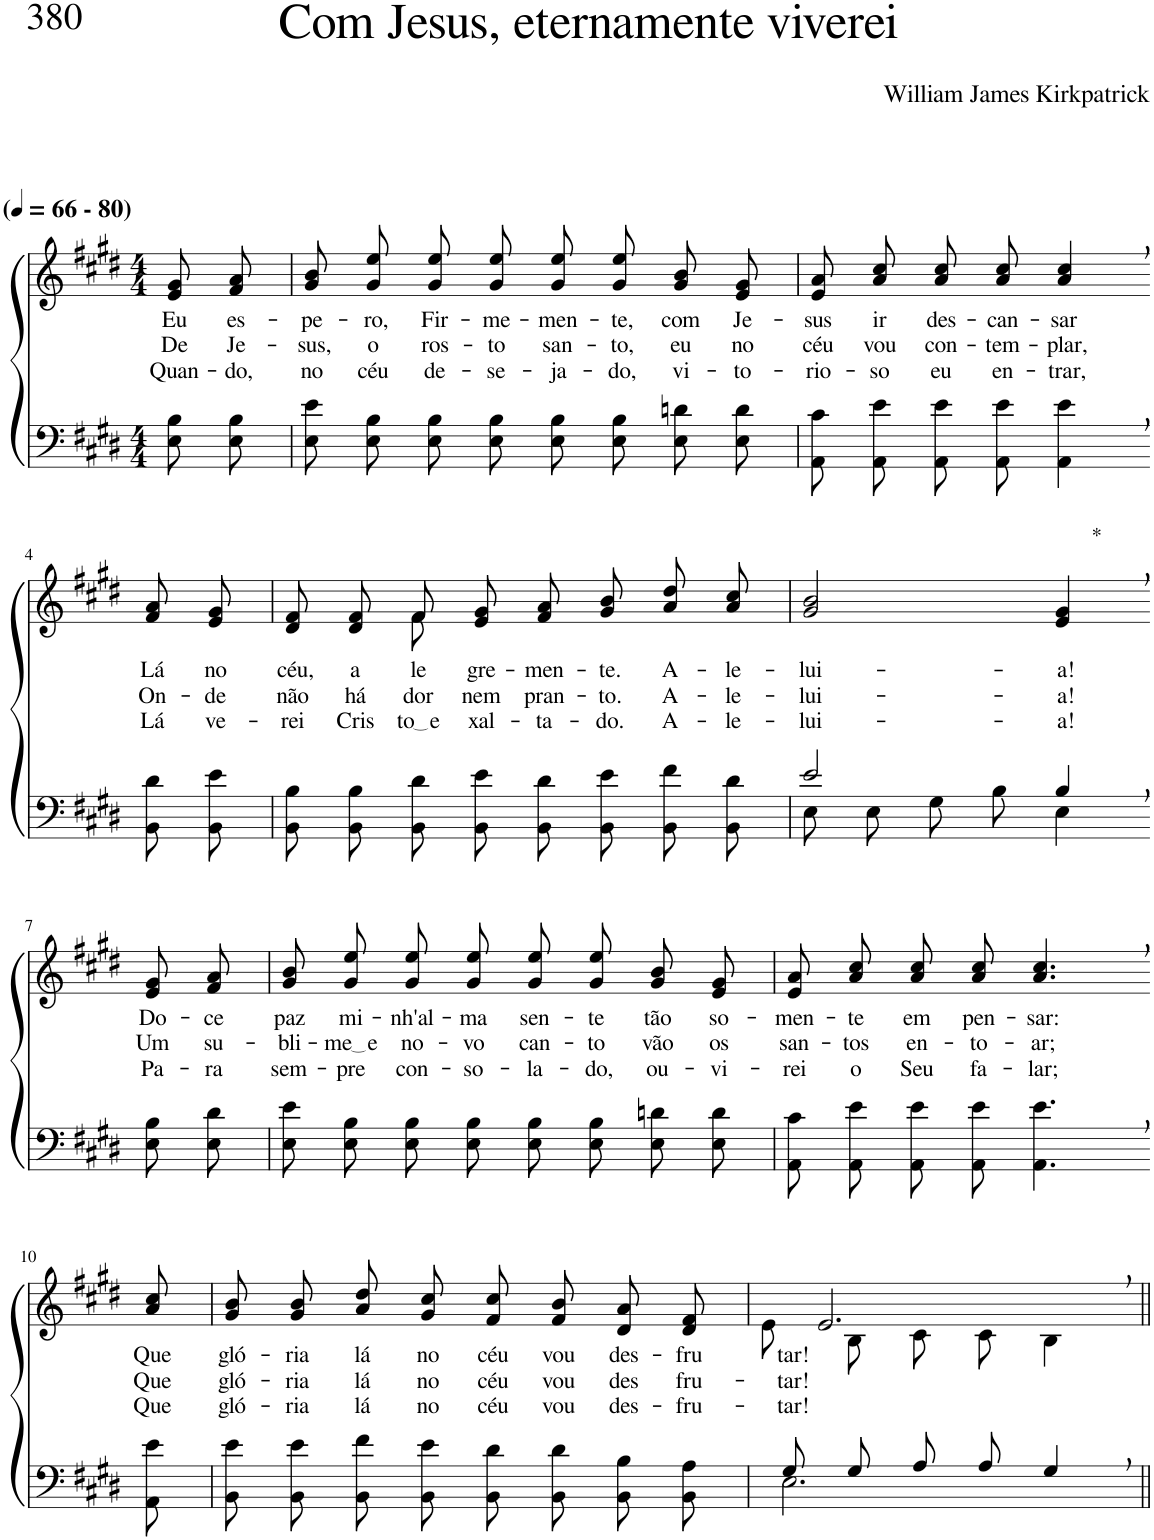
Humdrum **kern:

**kern	**kern	**text	**text	**text
*part2	*part1	*part1	*part1	*part1
*staff2	*staff1	*staff1	*staff1	*staff1
*I"Parte III e IV	*I"Parte I e II	*	*	*
*clefF4	*clefG2	*	*	*
*Trd1c2	*Trd1c2	*	*	*
*k[f#c#g#d#]	*k[f#c#g#d#]	*	*	*
*M4/4	*M4/4	*	*	*
*MM66	*MM66	*	*	*
=1	=1	=1	=1	=1
!	!LO:TX:a:B:t=(	!	!	!
!	!LO:TX:a:B:t=- 80)	!	!	!
!	!	!LO:LY:b	!LO:LY:b	!LO:LY:b
8E\ 8B\L	8e/ 8g#/L	Eu	De	Quan-
!	!	!LO:LY:b	!LO:LY:b	!LO:LY:b
8E\ 8B\J	8f#/ 8a/J	es-	Je-	-do,
=2	=2	=2	=2	=2
!	!	!LO:LY:b	!LO:LY:b	!LO:LY:b
8E\ 8e\L	8g#\ 8b\L	-pe-	-sus,	no
!	!	!LO:LY:b	!LO:LY:b	!LO:LY:b
8E\ 8B\J	8g#\ 8ee\J	-ro,	o	céu
!	!	!LO:LY:b	!LO:LY:b	!LO:LY:b
8E\ 8B\L	8g#\ 8ee\L	Fir-	ros-	de-
!	!	!LO:LY:b	!LO:LY:b	!LO:LY:b
8E\ 8B\J	8g#\ 8ee\J	-me-	-to	-se-
!	!	!LO:LY:b	!LO:LY:b	!LO:LY:b
8E\ 8B\L	8g#\ 8ee\L	-men-	san-	-ja-
!	!	!LO:LY:b	!LO:LY:b	!LO:LY:b
8E\ 8B\J	8g#\ 8ee\J	-te,	-to,	-do,
!	!	!LO:LY:b	!LO:LY:b	!LO:LY:b
8E\ 8dn\L	8g#/ 8b/L	com	eu	vi-
!	!	!LO:LY:b	!LO:LY:b	!LO:LY:b
8E\ 8d\J	8e/ 8g#/J	Je-	no	-to-
=3	=3	=3	=3	=3
!	!	!LO:LY:b	!LO:LY:b	!LO:LY:b
8AA\ 8c#\L	8e/ 8a/L	-sus	céu	-rio-
!	!	!LO:LY:b	!LO:LY:b	!LO:LY:b
8AA\ 8e\J	8a/ 8cc#/J	ir	vou	-so
!	!	!LO:LY:b	!LO:LY:b	!LO:LY:b
8AA\ 8e\L	8a\ 8cc#\L	des-	con-	eu
!	!	!LO:LY:b	!LO:LY:b	!LO:LY:b
8AA\ 8e\J	8a\ 8cc#\J	-can-	-tem-	en-
!	!	!LO:LY:b	!LO:LY:b	!LO:LY:b
4AA\, 4e\,	4a/, 4cc#/,	-sar	-plar,	-trar,
!!LO:LB:g=z
=4-	=4-	=4-	=4-	=4-
!	!	!LO:LY:b	!LO:LY:b	!LO:LY:b
8BB\ 8d#\L	8f#/ 8a/L	Lá	On-	Lá
!	!	!LO:LY:b	!LO:LY:b	!LO:LY:b
8BB\ 8e\J	8e/ 8g#/J	no	-de	ve-
=5	=5	=5	=5	=5
!	!	!LO:LY:b	!LO:LY:b	!LO:LY:b
*	*^	*	*	*
8BB\ 8B\L	8d#/ 8f#/L	4ryy	céu,	não	-rei
!	!	!	!LO:LY:b	!LO:LY:b	!LO:LY:b
8BB\ 8B\J	8d#/ 8f#/J	.	a-	há	Cris-
!	!	!	!LO:LY:b	!LO:LY:b	!LO:LY:b
8BB\ 8d#\L	8f#/L	8f#\	-le-	dor	to e
!	!	!	!LO:LY:b	!LO:LY:b	!LO:LY:b
8BB\ 8e\J	8e/ 8g#/J	2ryy	-gre-	nem	-xal-
!	!	!	!LO:LY:b	!LO:LY:b	!LO:LY:b
8BB\ 8d#\L	8f#/ 8a/L	.	-men-	pran-	-ta-
!	!	!	!LO:LY:b	!LO:LY:b	!LO:LY:b
8BB\ 8e\J	8g#/ 8b/J	.	-te.	-to.	-do.
!	!	!	!LO:LY:b	!LO:LY:b	!LO:LY:b
8BB\ 8f#\L	8a\ 8dd#\L	.	A-	A-	A-
!	!	!	!LO:LY:b	!LO:LY:b	!LO:LY:b
8BB\ 8d#\J	8a\ 8cc#\J	8ryy	-le-	-le-	-le-
=6	=6	=6	=6	=6	=6
*^	*	*	*	*	*
!	!	!	!	!LO:LY:b	!LO:LY:b	!LO:LY:b
*	*	*v	*v	*	*	*
2e/	8E\L	2g#/ 2b/	-lui-	-lui-	-lui-
.	8E\J	.	.	.	.
.	8G#\L	.	.	.	.
.	8B\J	.	.	.	.
!	!	!LO:TX:a:t=*	!	!	!
!	!	!	!LO:LY:b	!LO:LY:b	!LO:LY:b
4B,/	4E\	4e/, 4g#/,	-a!	-a!	-a!
!!LO:LB:g=z
=7-	=7-	=7-	=7-	=7-	=7-
!	!	!	!LO:LY:b	!LO:LY:b	!LO:LY:b
*v	*v	*	*	*	*
8E\ 8B\L	8e/ 8g#/L	Do-	Um	Pa-
!	!	!LO:LY:b	!LO:LY:b	!LO:LY:b
8E\ 8d#\J	8f#/ 8a/J	-ce	su-	-ra
=8	=8	=8	=8	=8
!	!	!LO:LY:b	!LO:LY:b	!LO:LY:b
8E\ 8e\L	8g#\ 8b\L	paz	-bli-	sem-
!	!	!LO:LY:b	!LO:LY:b	!LO:LY:b
8E\ 8B\J	8g#\ 8ee\J	mi-	me e	-pre
!	!	!LO:LY:b	!LO:LY:b	!LO:LY:b
8E\ 8B\L	8g#\ 8ee\L	-nh'al-	no-	con-
!	!	!LO:LY:b	!LO:LY:b	!LO:LY:b
8E\ 8B\J	8g#\ 8ee\J	-ma	-vo	-so-
!	!	!LO:LY:b	!LO:LY:b	!LO:LY:b
8E\ 8B\L	8g#\ 8ee\L	sen-	can-	-la-
!	!	!LO:LY:b	!LO:LY:b	!LO:LY:b
8E\ 8B\J	8g#\ 8ee\J	-te	-to	-do,
!	!	!LO:LY:b	!LO:LY:b	!LO:LY:b
8E\ 8dn\L	8g#/ 8b/L	tão	vão	ou-
!	!	!LO:LY:b	!LO:LY:b	!LO:LY:b
8E\ 8d\J	8e/ 8g#/J	so-	os	-vi-
=9	=9	=9	=9	=9
!	!	!LO:LY:b	!LO:LY:b	!LO:LY:b
8AA\ 8c#\L	8e/ 8a/L	-men-	san-	-rei
!	!	!LO:LY:b	!LO:LY:b	!LO:LY:b
8AA\ 8e\J	8a/ 8cc#/J	-te	-tos	o
!	!	!LO:LY:b	!LO:LY:b	!LO:LY:b
8AA\ 8e\L	8a\ 8cc#\L	em	en-	Seu
!	!	!LO:LY:b	!LO:LY:b	!LO:LY:b
8AA\ 8e\J	8a\ 8cc#\J	pen-	-to-	fa-
!	!	!LO:LY:b	!LO:LY:b	!LO:LY:b
4.AA\, 4.e\,	4.a/, 4.cc#/,	-sar:	-ar;	-lar;
!!LO:LB:g=z
=10-	=10-	=10-	=10-	=10-
!	!	!LO:LY:b	!LO:LY:b	!LO:LY:b
8AA\ 8e\	8a/ 8cc#/	Que	Que	Que
=11	=11	=11	=11	=11
!	!	!LO:LY:b	!LO:LY:b	!LO:LY:b
8BB\ 8e\L	8g#/ 8b/L	gló-	gló-	gló-
!	!	!LO:LY:b	!LO:LY:b	!LO:LY:b
8BB\ 8e\J	8g#/ 8b/J	-ria	-ria	-ria
!	!	!LO:LY:b	!LO:LY:b	!LO:LY:b
8BB\ 8f#\L	8a\ 8dd#\L	lá	lá	lá
!	!	!LO:LY:b	!LO:LY:b	!LO:LY:b
8BB\ 8e\J	8g#\ 8cc#\J	no	no	no
!	!	!LO:LY:b	!LO:LY:b	!LO:LY:b
8BB\ 8d#\L	8f#/ 8cc#/L	céu	céu	céu
!	!	!LO:LY:b	!LO:LY:b	!LO:LY:b
8BB\ 8d#\J	8f#/ 8b/J	vou	vou	vou
!	!	!LO:LY:b	!LO:LY:b	!LO:LY:b
8BB\ 8B\L	8d#/ 8a/L	des-	des	des-
!	!	!LO:LY:b	!LO:LY:b	!LO:LY:b
8BB\ 8A\J	8d#/ 8f#/J	-fru	fru-	-fru-
=12	=12	=12	=12	=12
*^	*	*	*	*
!	!	!	!LO:LY:b	!LO:LY:b	!LO:LY:b
*	*	*^	*	*	*
8G#/L	2.E\	2.e,/	8e\L	tar!	-tar!	-tar!
8G#/J	.	.	8B\J	.	.	.
8A/L	.	.	8c#\L	.	.	.
8A/J	.	.	8c#\J	.	.	.
4G#,/	.	.	4B\	.	.	.
*v	*v	*	*	*	*	*
*	*v	*v	*	*	*
=||	=||	=||	=||	=||
*-	*-	*-	*-	*-
